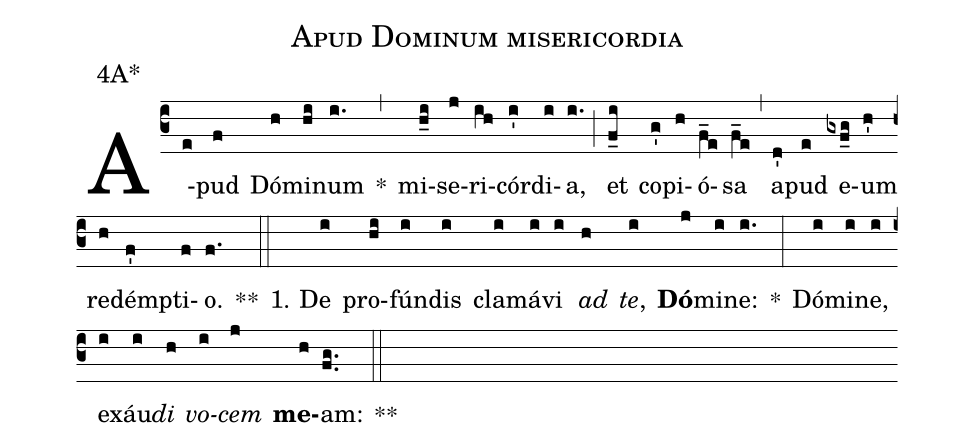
name:Apud Dominum misericordia;
office-part:Antiphona;
mode:4;
annotation:4A*;
%%
(c3) A(e)pud(f) Dó(h)mi(hi)num(i.) *(,) mi(h_i)se(j)ri(ih)cór(i')di(i)a,(i.) (;) et(f_i) co(g')pi(h)ó(f_e)sa(f_e) (,) a(d')pud(e) e(gxf_g)um(h') re(h)démp(f')ti(f)o.(f.) **(::)
1. De(i) pro(hi)fún(i)dis(i) cla(i)má(i)vi(i) <i>ad</i>(h) <i>te</i>,(i) <b>Dó</b>(j)mi(i)ne:(i.) *(:) Dó(i)mi(i)ne,(i) ex(i)áu(i)<i>di</i>(h) <i>vo</i>(i)<i>cem</i>(j) <b>me</b>(h)am:(fg..) **(::)
